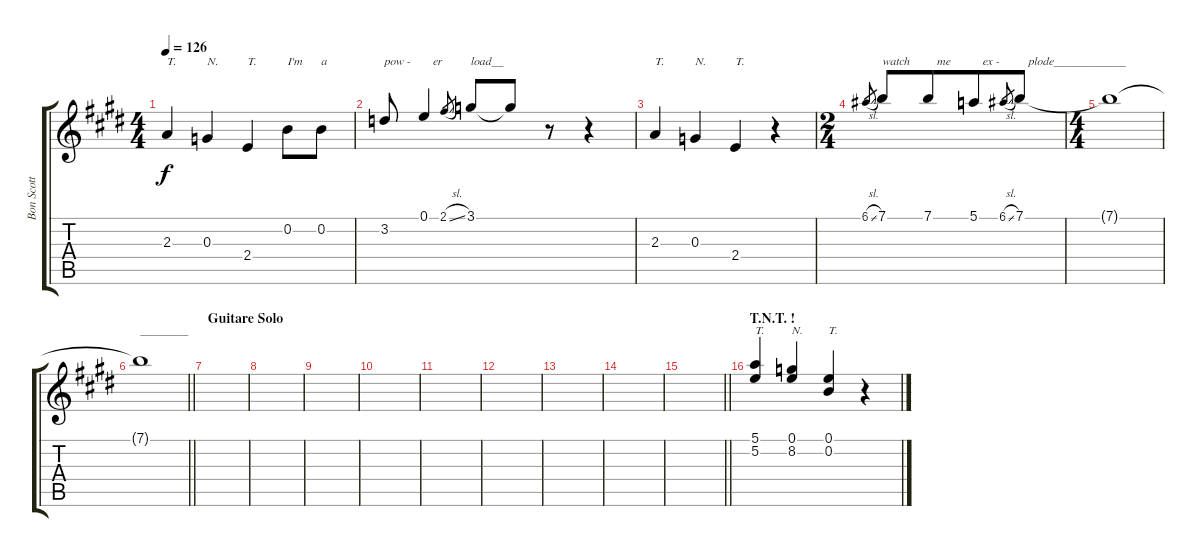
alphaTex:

\track ("Bon Scott" "Bon Scott") {instrument fretlessbass}
\staff {score tabs}
\tuning (E4 B3 G3 D3 A2 E2) {hide}
\ts (4 4)
\tempo 126
\clef g2
\ks e
2.3.4{txt "T." dy f} 0.3.4{txt "N."} 2.4.4{txt "T."} 0.2.8{txt "I'm" beam merge} 0.2.8{txt "a"} |
3.2.8{txt "pow -" beam Up} 0.1.4{txt "   er" beam Up} 2.1{sl}.8{gr} 3.1.8{txt "load__" beam Up beam merge} 3.1{t}.8{beam Up} r.8 r.4 |
2.3.4{txt "T."} 0.3.4{txt "N."} 2.4.4{txt "T."} r.4 |
\ts (2 4)
6.1{sl}.8{gr} 7.1.8{txt "watch" beam Up beam merge} 7.1.8{txt "   me" beam Up beam merge} 5.1.8{txt "   ex -" beam Up} 6.1{sl}.8{gr beam merge} 7.1.8{txt "   plode____________" beam Up} |
\ts (4 4)
7.1{t}.1 |
\barLineRight lightlight
7.1{t}.1{txt "________"} |
\section ("" "Guitare Solo")
|
|
|
|
|
|
|
|
\barLineRight lightlight
|
\section ("" "T.N.T. !")
(5.1 5.2).4{txt "T." beam Up} (0.1 8.2).4{txt "N." beam Up} (0.1 0.2).4{txt "T." beam Up} r.4
